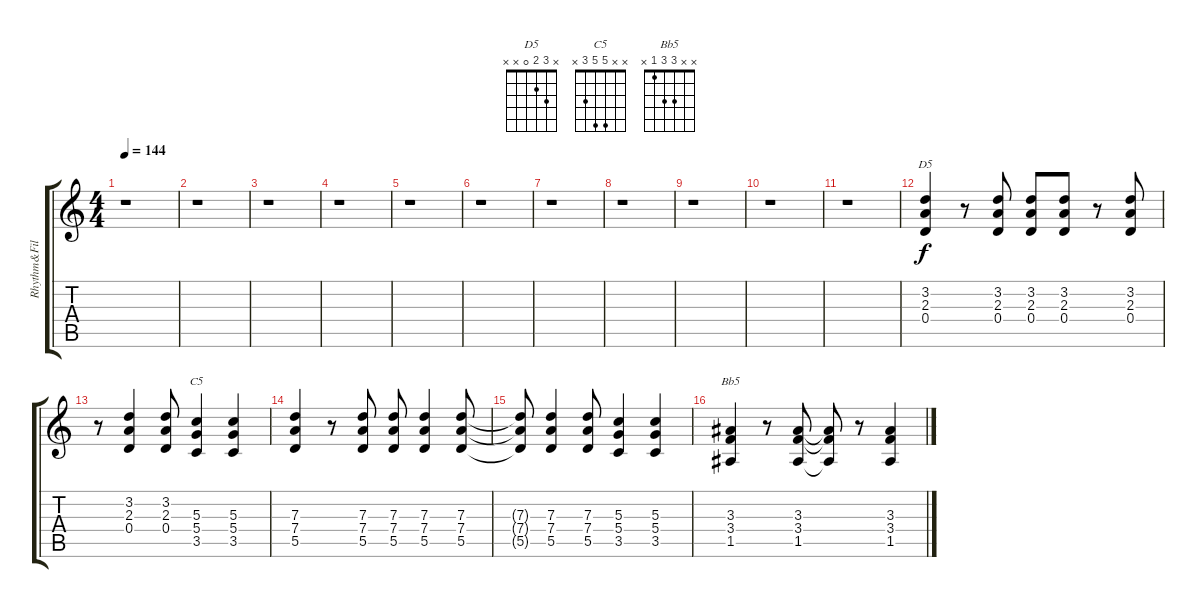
\track ("Rhythm&Fill Gtr." "Rhythm&Fil") {instrument overdrivenguitar}
\staff {score tabs}
\tuning (E4 B3 G3 D3 A2 E2) {hide}
\chord ("D5" x 3 2 0 x x)
\chord ("C5" x x 5 5 3 x)
\chord ("Bb5" x x 3 3 1 x)
\ts (4 4)
\tempo 144
\clef g2
\ks c
r.1{dy f} |
r.1 |
r.1 |
r.1 |
r.1 |
r.1 |
r.1 |
r.1 |
r.1 |
r.1 |
r.1 |
(3.2 2.3 0.4).4{ch "D5"} r.8 (3.2 2.3 0.4).8 (3.2 2.3 0.4).8 (3.2 2.3 0.4).8 r.8 (3.2 2.3 0.4).8 |
r.8 (3.2 2.3 0.4).4 (3.2 2.3 0.4).8 (5.3 5.4 3.5).4{ch "C5"} (5.3 5.4 3.5).4 |
(7.3 7.4 5.5).4 r.8 (7.3 7.4 5.5).8 (7.3 7.4 5.5).8 (7.3 7.4 5.5).4 (7.3 7.4 5.5).8 |
(7.3{t} 7.4{t} 5.5{t}).8 (7.3 7.4 5.5).4 (7.3 7.4 5.5).8 (5.3 5.4 3.5).4 (5.3 5.4 3.5).4 |
(3.3 3.4 1.5).4{ch "Bb5"} r.8 (3.3 3.4 1.5).8 (3.3{t} 3.4{t} 1.5{t}).8 r.8 (3.3 3.4 1.5).4
